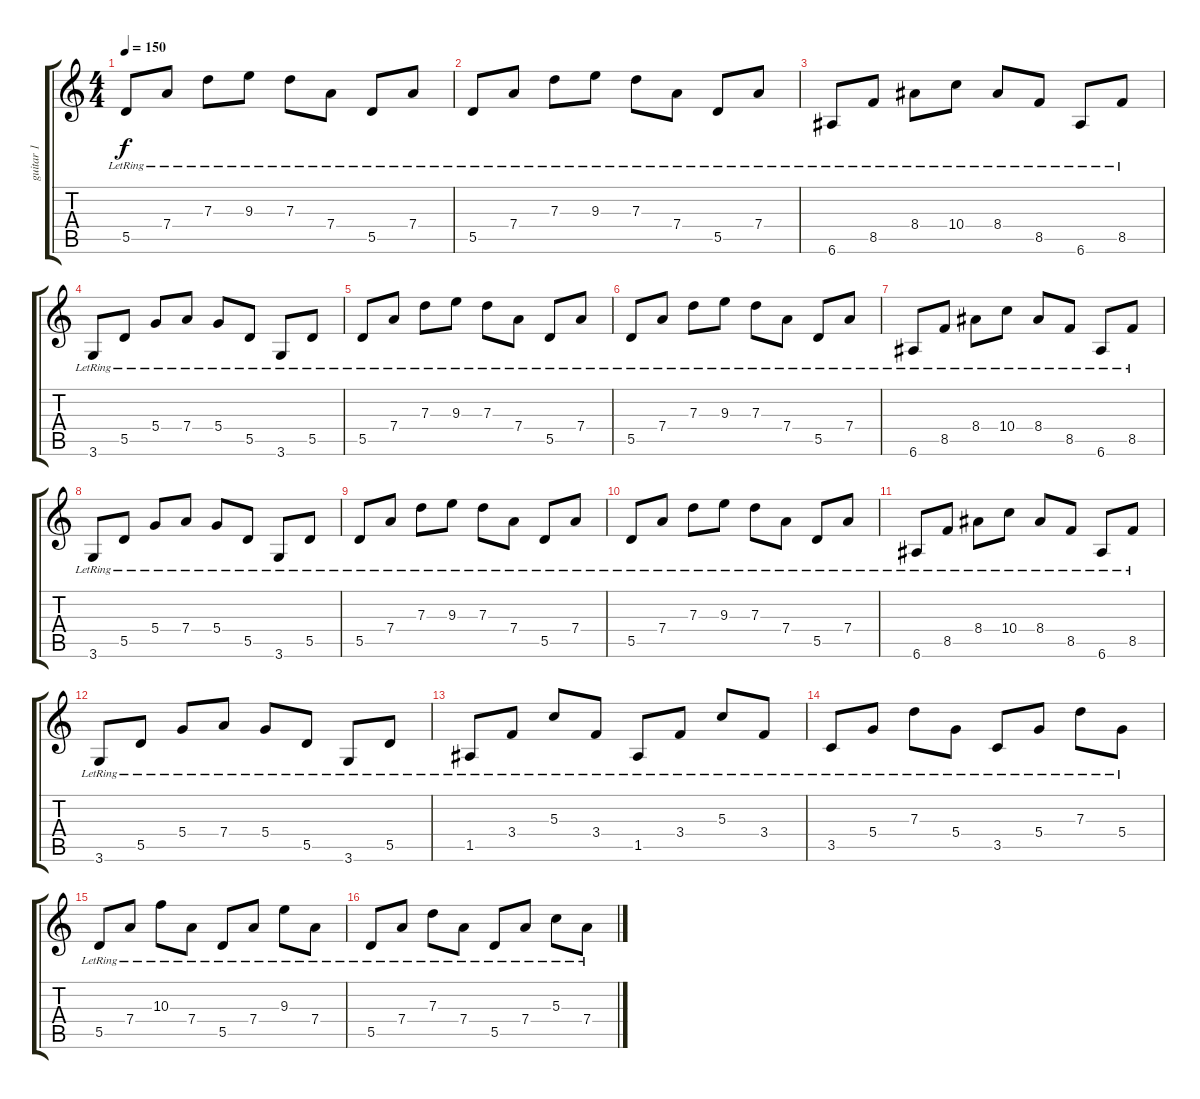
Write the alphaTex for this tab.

\track ("guitar 1" "guitar 1") {instrument electricguitarmuted}
\staff {score tabs}
\tuning (E4 B3 G3 D3 A2 E2) {hide}
\ts (4 4)
\tempo 150
\clef g2
\ks c
5.5{lr}.8{dy f} 7.4{lr}.8 7.3{lr}.8 9.3{lr}.8 7.3{lr}.8 7.4{lr}.8 5.5{lr}.8 7.4{lr}.8 |
5.5{lr}.8 7.4{lr}.8 7.3{lr}.8 9.3{lr}.8 7.3{lr}.8 7.4{lr}.8 5.5{lr}.8 7.4{lr}.8 |
6.6{lr}.8 8.5{lr}.8 8.4{lr}.8 10.4{lr}.8 8.4{lr}.8 8.5{lr}.8 6.6{lr}.8 8.5{lr}.8 |
3.6{lr}.8 5.5{lr}.8 5.4{lr}.8 7.4{lr}.8 5.4{lr}.8 5.5{lr}.8 3.6{lr}.8 5.5{lr}.8 |
5.5{lr}.8 7.4{lr}.8 7.3{lr}.8 9.3{lr}.8 7.3{lr}.8 7.4{lr}.8 5.5{lr}.8 7.4{lr}.8 |
5.5{lr}.8 7.4{lr}.8 7.3{lr}.8 9.3{lr}.8 7.3{lr}.8 7.4{lr}.8 5.5{lr}.8 7.4{lr}.8 |
6.6{lr}.8 8.5{lr}.8 8.4{lr}.8 10.4{lr}.8 8.4{lr}.8 8.5{lr}.8 6.6{lr}.8 8.5{lr}.8 |
3.6{lr}.8 5.5{lr}.8 5.4{lr}.8 7.4{lr}.8 5.4{lr}.8 5.5{lr}.8 3.6{lr}.8 5.5{lr}.8 |
5.5{lr}.8 7.4{lr}.8 7.3{lr}.8 9.3{lr}.8 7.3{lr}.8 7.4{lr}.8 5.5{lr}.8 7.4{lr}.8 |
5.5{lr}.8 7.4{lr}.8 7.3{lr}.8 9.3{lr}.8 7.3{lr}.8 7.4{lr}.8 5.5{lr}.8 7.4{lr}.8 |
6.6{lr}.8 8.5{lr}.8 8.4{lr}.8 10.4{lr}.8 8.4{lr}.8 8.5{lr}.8 6.6{lr}.8 8.5{lr}.8 |
3.6{lr}.8 5.5{lr}.8 5.4{lr}.8 7.4{lr}.8 5.4{lr}.8 5.5{lr}.8 3.6{lr}.8 5.5{lr}.8 |
1.5{lr}.8 3.4{lr}.8 5.3{lr}.8 3.4{lr}.8 1.5{lr}.8 3.4{lr}.8 5.3{lr}.8 3.4{lr}.8 |
3.5{lr}.8 5.4{lr}.8 7.3{lr}.8 5.4{lr}.8 3.5{lr}.8 5.4{lr}.8 7.3{lr}.8 5.4{lr}.8 |
5.5{lr}.8 7.4{lr}.8 10.3{lr}.8 7.4{lr}.8 5.5{lr}.8 7.4{lr}.8 9.3{lr}.8 7.4{lr}.8 |
5.5{lr}.8 7.4{lr}.8 7.3{lr}.8 7.4{lr}.8 5.5{lr}.8 7.4{lr}.8 5.3{lr}.8 7.4{lr}.8
